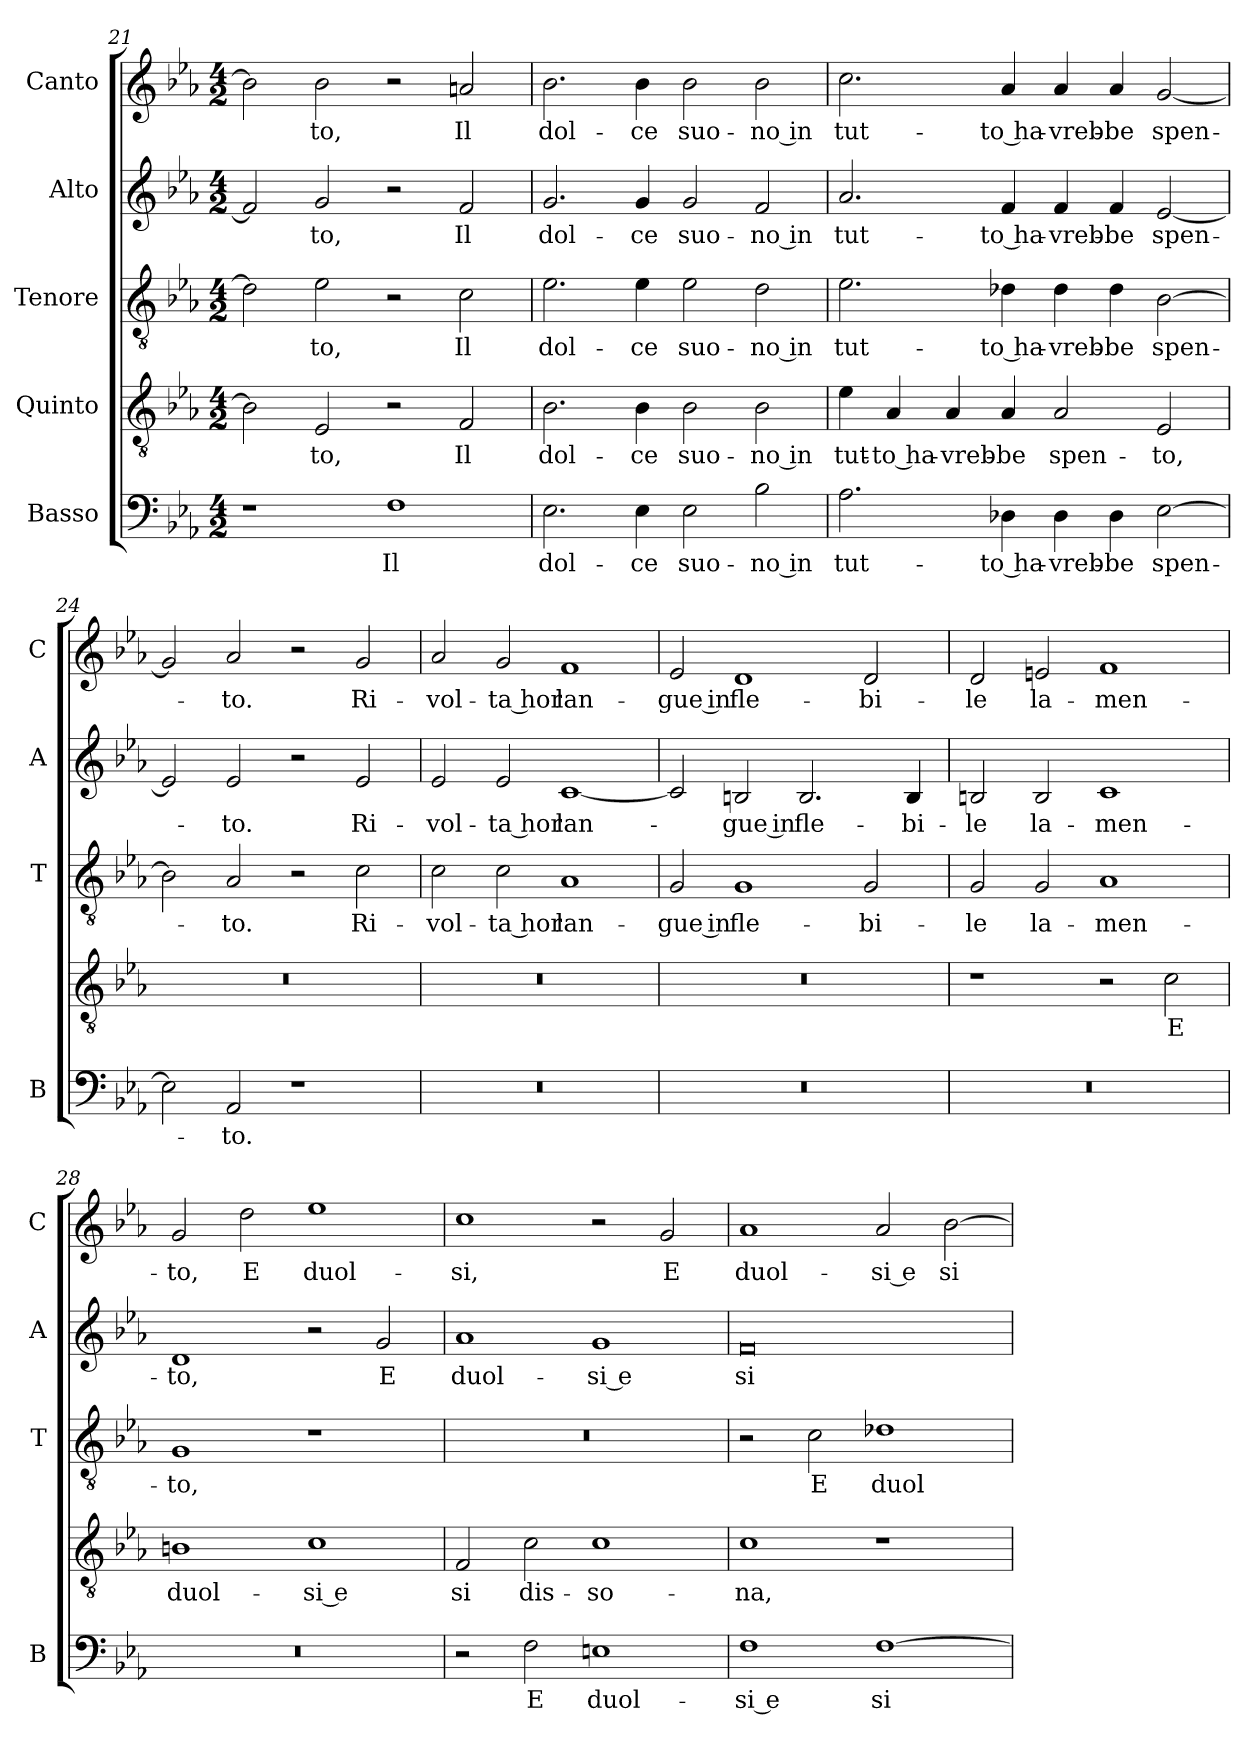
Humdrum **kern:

**kern	**text	**kern	**text	**kern	**text	**kern	**text	**kern	**text
*part5	*part5	*part4	*part4	*part3	*part3	*part2	*part2	*part1	*part1
*staff5	*staff5	*staff4	*staff4	*staff3	*staff3	*staff2	*staff2	*staff1	*staff1
*I"Basso	*	*I"Quinto	*	*I"Tenore	*	*I"Alto	*	*I"Canto	*
*I'B	*	*	*	*I'T	*	*I'A	*	*I'C	*
*clefF4	*	*clefGv2	*	*clefGv2	*	*clefG2	*	*clefG2	*
*k[b-e-a-]	*	*k[b-e-a-]	*	*k[b-e-a-]	*	*k[b-e-a-]	*	*k[b-e-a-]	*
*E-:	*	*E-:	*	*E-:	*	*E-:	*	*E-:	*
*M4/2	*	*M4/2	*	*M4/2	*	*M4/2	*	*M4/2	*
=21	=21	=21	=21	=21	=21	=21	=21	=21	=21
1r	.	2B-\]	.	2d\]	.	2f/]	.	2b-\]	.
!	!	!	!LO:LY:b	!	!LO:LY:b	!	!LO:LY:b	!	!LO:LY:b
.	.	2E-/	-to,	2e-\	-to,	2g/	-to,	2b-\	-to,
!	!LO:LY:b	!	!	!	!	!	!	!	!
1F	Il	2r	.	2r	.	2r	.	2r	.
!	!	!	!LO:LY:b	!	!LO:LY:b	!	!LO:LY:b	!	!LO:LY:b
.	.	2F/	Il	2c\	Il	2f/	Il	2an/	Il
!!LO:PB:g=z
=22	=22	=22	=22	=22	=22	=22	=22	=22	=22
!	!LO:LY:b	!	!LO:LY:b	!	!LO:LY:b	!	!LO:LY:b	!	!LO:LY:b
2.E-\	dol-	2.B-\	dol-	2.e-\	dol-	2.g/	dol-	2.b-\	dol-
!	!LO:LY:b	!	!LO:LY:b	!	!LO:LY:b	!	!LO:LY:b	!	!LO:LY:b
4E-\	-ce	4B-\	-ce	4e-\	-ce	4g/	-ce	4b-\	-ce
!	!LO:LY:b	!	!LO:LY:b	!	!LO:LY:b	!	!LO:LY:b	!	!LO:LY:b
2E-\	suo-	2B-\	suo-	2e-\	suo-	2g/	suo-	2b-\	suo-
!	!LO:LY:b	!	!LO:LY:b	!	!LO:LY:b	!	!LO:LY:b	!	!LO:LY:b
2B-\	-no in	2B-\	-no in	2d\	-no in	2f/	-no in	2b-\	-no in
=23	=23	=23	=23	=23	=23	=23	=23	=23	=23
!	!LO:LY:b	!	!LO:LY:b	!	!LO:LY:b	!	!LO:LY:b	!	!LO:LY:b
2.A-\	tut-	4e-\	tut-	2.e-\	tut-	2.a-/	tut-	2.cc\	tut-
!	!	!	!LO:LY:b	!	!	!	!	!	!
.	.	4A-/	-to ha-	.	.	.	.	.	.
!	!	!	!LO:LY:b	!	!	!	!	!	!
.	.	4A-/	-vreb-	.	.	.	.	.	.
!	!LO:LY:b	!	!LO:LY:b	!	!LO:LY:b	!	!LO:LY:b	!	!LO:LY:b
4D-X\	-to ha-	4A-/	-be	4d-X\	-to ha-	4f/	-to ha-	4a-/	-to ha-
!	!LO:LY:b	!	!LO:LY:b	!	!LO:LY:b	!	!LO:LY:b	!	!LO:LY:b
4D-\	-vreb-	2A-/	spen-	4d-\	-vreb-	4f/	-vreb-	4a-/	-vreb-
!	!LO:LY:b	!	!	!	!LO:LY:b	!	!LO:LY:b	!	!LO:LY:b
4D-\	-be	.	.	4d-\	-be	4f/	-be	4a-/	-be
!	!LO:LY:b	!	!LO:LY:b	!	!LO:LY:b	!	!LO:LY:b	!	!LO:LY:b
[2E-\	spen-	2E-/	-to,	[2B-\	spen-	[2e-/	spen-	[2g/	spen-
=24	=24	=24	=24	=24	=24	=24	=24	=24	=24
2E-\]	.	0r	.	2B-\]	.	2e-/]	.	2g/]	.
!	!LO:LY:b	!	!	!	!LO:LY:b	!	!LO:LY:b	!	!LO:LY:b
2AA-/	-to.	.	.	2A-/	-to.	2e-/	-to.	2a-/	-to.
1r	.	.	.	2r	.	2r	.	2r	.
!	!	!	!	!	!LO:LY:b	!	!LO:LY:b	!	!LO:LY:b
.	.	.	.	2c\	Ri-	2e-/	Ri-	2g/	Ri-
=25	=25	=25	=25	=25	=25	=25	=25	=25	=25
!	!	!	!	!	!LO:LY:b	!	!LO:LY:b	!	!LO:LY:b
0r	.	0r	.	2c\	-vol-	2e-/	-vol-	2a-/	-vol-
!	!	!	!	!	!LO:LY:b	!	!LO:LY:b	!	!LO:LY:b
.	.	.	.	2c\	-ta hor	2e-/	-ta hor	2g/	-ta hor
!	!	!	!	!	!LO:LY:b	!	!LO:LY:b	!	!LO:LY:b
.	.	.	.	1A-	lan-	[1c	lan-	1f	lan-
!!LO:LB:g=z
=26	=26	=26	=26	=26	=26	=26	=26	=26	=26
!	!	!	!	!	!LO:LY:b	!	!	!	!LO:LY:b
0r	.	0r	.	2G/	-gue in	2c/]	.	2e-/	-gue in
!	!	!	!	!	!LO:LY:b	!	!LO:LY:b	!	!LO:LY:b
.	.	.	.	1G	fle-	2Bn/	-gue in	1d	fle-
!	!	!	!	!	!	!	!LO:LY:b	!	!
.	.	.	.	.	.	2.B/	fle-	.	.
!	!	!	!	!	!LO:LY:b	!	!	!	!LO:LY:b
.	.	.	.	2G/	-bi-	.	.	2d/	-bi-
!	!	!	!	!	!	!	!LO:LY:b	!	!
.	.	.	.	.	.	4B/	-bi-	.	.
=27	=27	=27	=27	=27	=27	=27	=27	=27	=27
!	!	!	!	!	!LO:LY:b	!	!LO:LY:b	!	!LO:LY:b
0r	.	1r	.	2G/	-le	2Bn/	-le	2d/	-le
!	!	!	!	!	!LO:LY:b	!	!LO:LY:b	!	!LO:LY:b
.	.	.	.	2G/	la-	2B/	la-	2en/	la-
!	!	!	!	!	!LO:LY:b	!	!LO:LY:b	!	!LO:LY:b
.	.	2r	.	1A-	-men-	1c	-men-	1f	-men-
!	!	!	!LO:LY:b	!	!	!	!	!	!
.	.	2c\	E	.	.	.	.	.	.
=28	=28	=28	=28	=28	=28	=28	=28	=28	=28
!	!	!	!LO:LY:b	!	!LO:LY:b	!	!LO:LY:b	!	!LO:LY:b
0r	.	1Bn	duol-	1G	-to,	1d	-to,	2g/	-to,
!	!	!	!	!	!	!	!	!	!LO:LY:b
.	.	.	.	.	.	.	.	2dd\	E
!	!	!	!LO:LY:b	!	!	!	!	!	!LO:LY:b
.	.	1c	-si e	1r	.	2r	.	1ee-	duol-
!	!	!	!	!	!	!	!LO:LY:b	!	!
.	.	.	.	.	.	2g/	E	.	.
=29	=29	=29	=29	=29	=29	=29	=29	=29	=29
!	!	!	!LO:LY:b	!	!	!	!LO:LY:b	!	!LO:LY:b
2r	.	2F/	si	0r	.	1a-	duol-	1cc	-si,
!	!LO:LY:b	!	!LO:LY:b	!	!	!	!	!	!
2F\	E	2c\	dis-	.	.	.	.	.	.
!	!LO:LY:b	!	!LO:LY:b	!	!	!	!LO:LY:b	!	!
1En	duol-	1c	-so-	.	.	1g	-si e	2r	.
!	!	!	!	!	!	!	!	!	!LO:LY:b
.	.	.	.	.	.	.	.	2g/	E
=30	=30	=30	=30	=30	=30	=30	=30	=30	=30
!	!LO:LY:b	!	!LO:LY:b	!	!	!	!LO:LY:b	!	!LO:LY:b
1F	-si e	1c	-na,	2r	.	0f	si	1a-	duol-
!	!	!	!	!	!LO:LY:b	!	!	!	!
.	.	.	.	2c\	E	.	.	.	.
!	!LO:LY:b	!	!	!	!LO:LY:b	!	!	!	!LO:LY:b
[1F	si	1r	.	1d-X	duol-	.	.	2a-/	-si e
!	!	!	!	!	!	!	!	!	!LO:LY:b
.	.	.	.	.	.	.	.	[2b-\	si
=	=	=	=	=	=	=	=	=	=
*-	*-	*-	*-	*-	*-	*-	*-	*-	*-
